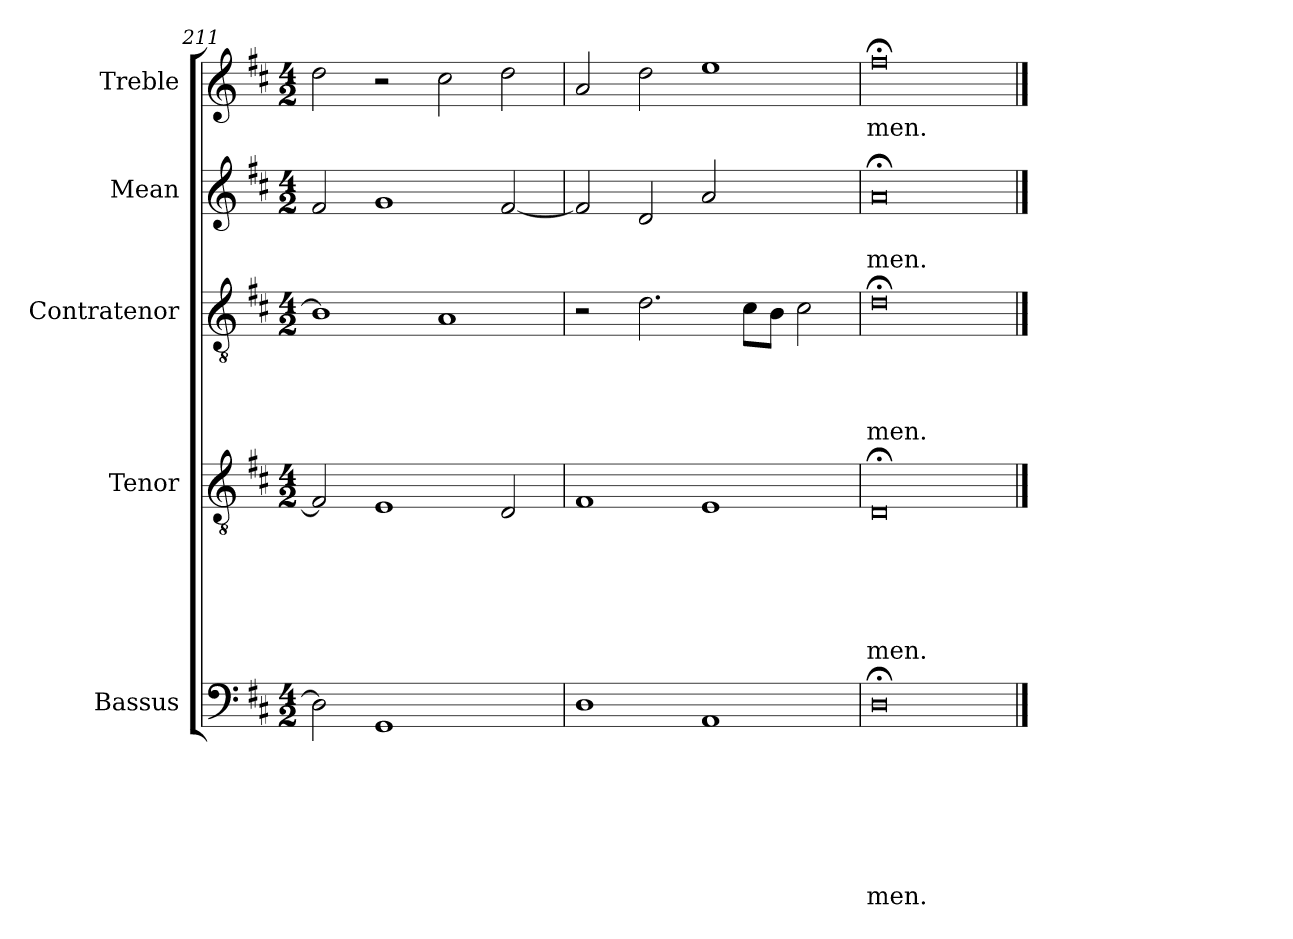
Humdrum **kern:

**kern	**text	**text	**text	**text	**text	**text	**text	**kern	**text	**text	**text	**text	**text	**text	**kern	**text	**text	**text	**text	**kern	**text	**text	**kern	**text
*part5	*part5	*part5	*part5	*part5	*part5	*part5	*part5	*part4	*part4	*part4	*part4	*part4	*part4	*part4	*part3	*part3	*part3	*part3	*part3	*part2	*part2	*part2	*part1	*part1
*staff5	*staff5	*staff5	*staff5	*staff5	*staff5	*staff5	*staff5	*staff4	*staff4	*staff4	*staff4	*staff4	*staff4	*staff4	*staff3	*staff3	*staff3	*staff3	*staff3	*staff2	*staff2	*staff2	*staff1	*staff1
*I"Bassus	*	*	*	*	*	*	*	*I"Tenor	*	*	*	*	*	*	*I"Contratenor	*	*	*	*	*I"Mean	*	*	*I"Treble	*
*I'B.	*	*	*	*	*	*	*	*I'T.	*	*	*	*	*	*	*I'Ct.	*	*	*	*	*I'M.	*	*	*I'Tr.	*
*clefF4	*	*	*	*	*	*	*	*clefGv2	*	*	*	*	*	*	*clefGv2	*	*	*	*	*clefG2	*	*	*clefG2	*
*k[f#c#]	*	*	*	*	*	*	*	*k[f#c#]	*	*	*	*	*	*	*k[f#c#]	*	*	*	*	*k[f#c#]	*	*	*k[f#c#]	*
*D:	*	*	*	*	*	*	*	*D:	*	*	*	*	*	*	*D:	*	*	*	*	*D:	*	*	*D:	*
*M4/2	*	*	*	*	*	*	*	*M4/2	*	*	*	*	*	*	*M4/2	*	*	*	*	*M4/2	*	*	*M4/2	*
=211	=211	=211	=211	=211	=211	=211	=211	=211	=211	=211	=211	=211	=211	=211	=211	=211	=211	=211	=211	=211	=211	=211	=211	=211
2D\]	.	.	.	.	.	.	.	2F#/]	.	.	.	.	.	.	1B]	.	.	.	.	2f#/	.	.	2dd\	.
1GG	.	.	.	.	.	.	.	1E	.	.	.	.	.	.	.	.	.	.	.	1g	.	.	2r	.
.	.	.	.	.	.	.	.	.	.	.	.	.	.	.	1A	.	.	.	.	.	.	.	2cc#\	.
2ryy	.	.	.	.	.	.	.	2D/	.	.	.	.	.	.	.	.	.	.	.	[<2f#/	.	.	2dd\	.
=212	=212	=212	=212	=212	=212	=212	=212	=212	=212	=212	=212	=212	=212	=212	=212	=212	=212	=212	=212	=212	=212	=212	=212	=212
1D	.	.	.	.	.	.	.	1F#	.	.	.	.	.	.	2r	.	.	.	.	2f#/]	.	.	2a/	.
.	.	.	.	.	.	.	.	.	.	.	.	.	.	.	2.d\	.	.	.	.	2d/	.	.	2dd\	.
1AA	.	.	.	.	.	.	.	1E	.	.	.	.	.	.	.	.	.	.	.	2a/	.	.	1ee	.
.	.	.	.	.	.	.	.	.	.	.	.	.	.	.	8c#\L	.	.	.	.	.	.	.	.	.
.	.	.	.	.	.	.	.	.	.	.	.	.	.	.	8B\J	.	.	.	.	.	.	.	.	.
.	.	.	.	.	.	.	.	.	.	.	.	.	.	.	2c#\	.	.	.	.	2ryy	.	.	.	.
=213	=213	=213	=213	=213	=213	=213	=213	=213	=213	=213	=213	=213	=213	=213	=213	=213	=213	=213	=213	=213	=213	=213	=213	=213
!	!	!	!	!	!	!	!LO:LY:b	!	!	!	!	!	!	!LO:LY:b	!	!	!	!	!LO:LY:b	!	!	!LO:LY:b	!	!LO:LY:b
0D;<	.	.	.	.	.	.	-men.	0D;	.	.	.	.	.	-men.	0d;<	.	.	.	-men.	0a;	.	-men.	0ff#;<	-men.
==	==	==	==	==	==	==	==	==	==	==	==	==	==	==	==	==	==	==	==	==	==	==	==	==
*-	*-	*-	*-	*-	*-	*-	*-	*-	*-	*-	*-	*-	*-	*-	*-	*-	*-	*-	*-	*-	*-	*-	*-	*-
